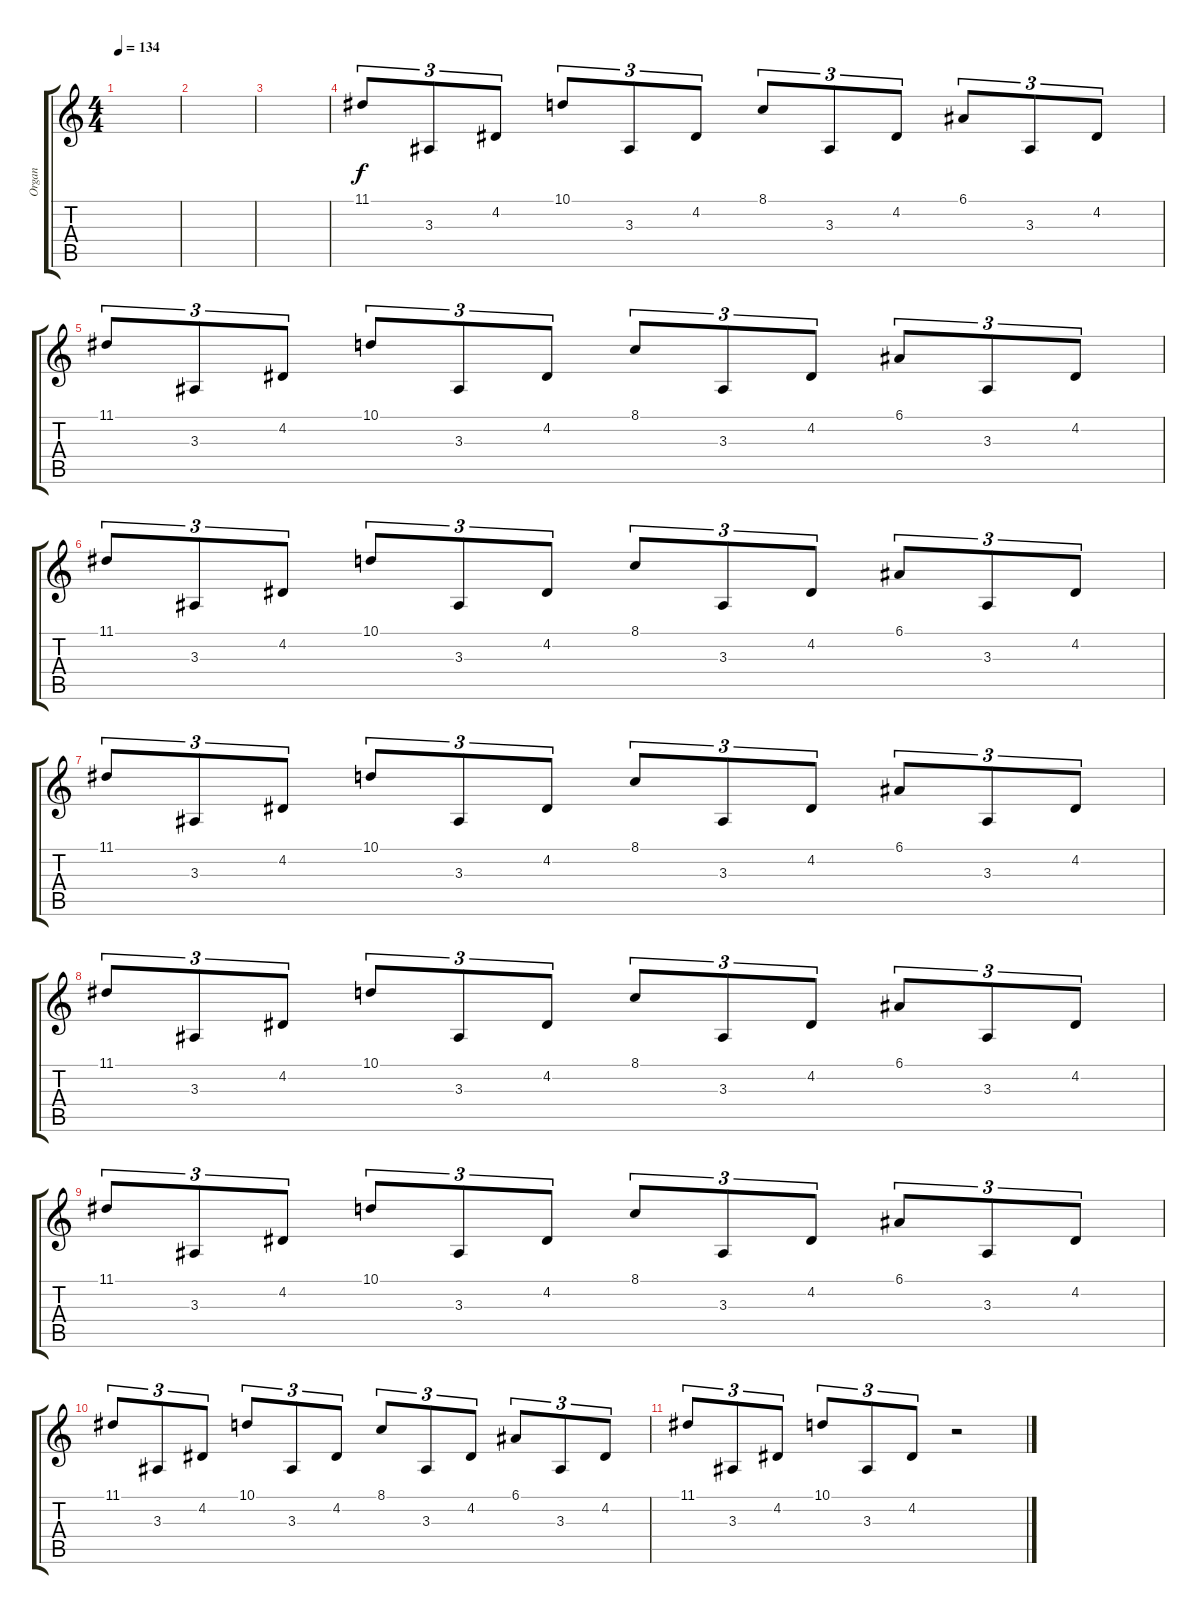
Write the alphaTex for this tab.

\track ("Organ" "Organ") {instrument drawbarorgan}
\staff {score tabs}
\tuning (E4 B3 G3 D3 A2 E2) {hide}
\ts (4 4)
\tempo 134
\clef g2
\ks c
|
|
|
11.1.8{tu (3 2)} 3.3.8{tu (3 2)} 4.2.8{tu (3 2)} 10.1.8{tu (3 2)} 3.3.8{tu (3 2)} 4.2.8{tu (3 2)} 8.1.8{tu (3 2)} 3.3.8{tu (3 2)} 4.2.8{tu (3 2)} 6.1.8{tu (3 2)} 3.3.8{tu (3 2)} 4.2.8{tu (3 2)} |
11.1.8{tu (3 2)} 3.3.8{tu (3 2)} 4.2.8{tu (3 2)} 10.1.8{tu (3 2)} 3.3.8{tu (3 2)} 4.2.8{tu (3 2)} 8.1.8{tu (3 2)} 3.3.8{tu (3 2)} 4.2.8{tu (3 2)} 6.1.8{tu (3 2)} 3.3.8{tu (3 2)} 4.2.8{tu (3 2)} |
11.1.8{tu (3 2)} 3.3.8{tu (3 2)} 4.2.8{tu (3 2)} 10.1.8{tu (3 2)} 3.3.8{tu (3 2)} 4.2.8{tu (3 2)} 8.1.8{tu (3 2)} 3.3.8{tu (3 2)} 4.2.8{tu (3 2)} 6.1.8{tu (3 2)} 3.3.8{tu (3 2)} 4.2.8{tu (3 2)} |
11.1.8{tu (3 2)} 3.3.8{tu (3 2)} 4.2.8{tu (3 2)} 10.1.8{tu (3 2)} 3.3.8{tu (3 2)} 4.2.8{tu (3 2)} 8.1.8{tu (3 2)} 3.3.8{tu (3 2)} 4.2.8{tu (3 2)} 6.1.8{tu (3 2)} 3.3.8{tu (3 2)} 4.2.8{tu (3 2)} |
11.1.8{tu (3 2)} 3.3.8{tu (3 2)} 4.2.8{tu (3 2)} 10.1.8{tu (3 2)} 3.3.8{tu (3 2)} 4.2.8{tu (3 2)} 8.1.8{tu (3 2)} 3.3.8{tu (3 2)} 4.2.8{tu (3 2)} 6.1.8{tu (3 2)} 3.3.8{tu (3 2)} 4.2.8{tu (3 2)} |
11.1.8{tu (3 2)} 3.3.8{tu (3 2)} 4.2.8{tu (3 2)} 10.1.8{tu (3 2)} 3.3.8{tu (3 2)} 4.2.8{tu (3 2)} 8.1.8{tu (3 2)} 3.3.8{tu (3 2)} 4.2.8{tu (3 2)} 6.1.8{tu (3 2)} 3.3.8{tu (3 2)} 4.2.8{tu (3 2)} |
11.1.8{tu (3 2)} 3.3.8{tu (3 2)} 4.2.8{tu (3 2)} 10.1.8{tu (3 2)} 3.3.8{tu (3 2)} 4.2.8{tu (3 2)} 8.1.8{tu (3 2)} 3.3.8{tu (3 2)} 4.2.8{tu (3 2)} 6.1.8{tu (3 2)} 3.3.8{tu (3 2)} 4.2.8{tu (3 2)} |
11.1.8{tu (3 2)} 3.3.8{tu (3 2)} 4.2.8{tu (3 2)} 10.1.8{tu (3 2)} 3.3.8{tu (3 2)} 4.2.8{tu (3 2)} r.2
